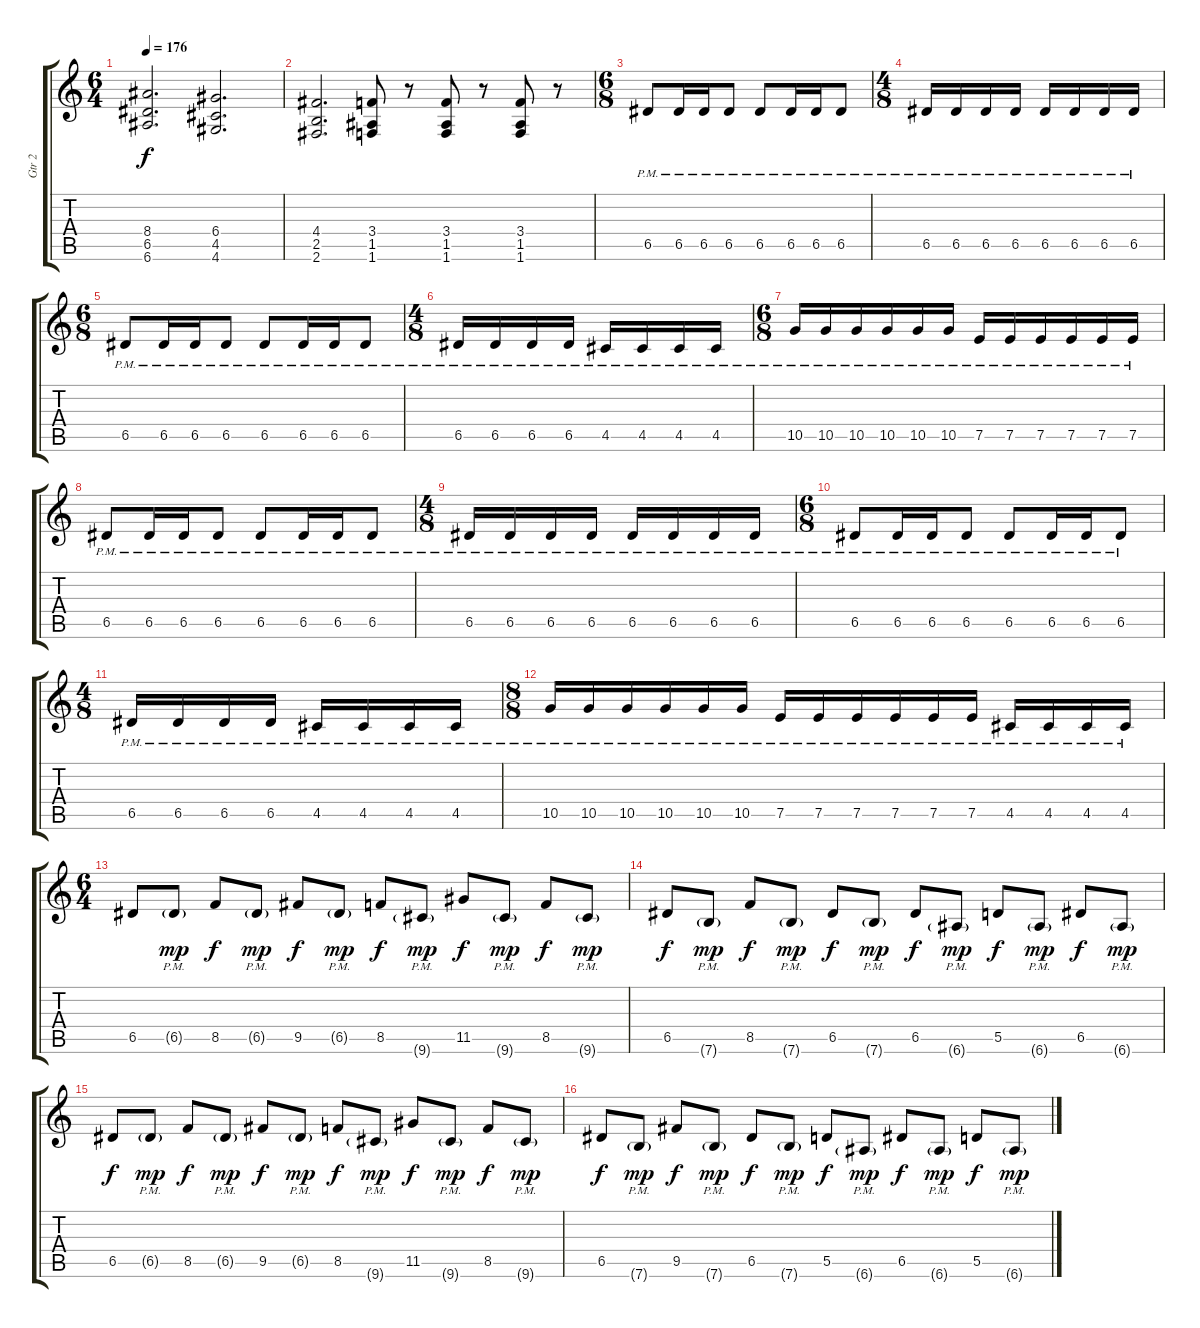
\track ("Gtr 2" "Gtr 2") {instrument distortionguitar}
\staff {score tabs}
\tuning (E4 B3 G3 D3 A2 E2) {hide}
\ts (6 4)
\tempo 176
\clef g2
\ks c
(8.4 6.5 6.6).2{d dy f} (6.4 4.5 4.6).2{d} |
(4.4 2.5 2.6).2{d} (3.4 1.5 1.6).8 r.8 (3.4 1.5 1.6).8 r.8 (3.4 1.5 1.6).8 r.8 |
\ts (6 8)
6.5{pm}.8 6.5{pm}.16 6.5{pm}.16 6.5{pm}.8 6.5{pm}.8 6.5{pm}.16 6.5{pm}.16 6.5{pm}.8 |
\ts (4 8)
6.5{pm}.16 6.5{pm}.16 6.5{pm}.16 6.5{pm}.16 6.5{pm}.16 6.5{pm}.16 6.5{pm}.16 6.5{pm}.16 |
\ts (6 8)
6.5{pm}.8 6.5{pm}.16 6.5{pm}.16 6.5{pm}.8 6.5{pm}.8 6.5{pm}.16 6.5{pm}.16 6.5{pm}.8 |
\ts (4 8)
6.5{pm}.16 6.5{pm}.16 6.5{pm}.16 6.5{pm}.16 4.5{pm}.16 4.5{pm}.16 4.5{pm}.16 4.5{pm}.16 |
\ts (6 8)
10.5{pm}.16 10.5{pm}.16 10.5{pm}.16 10.5{pm}.16 10.5{pm}.16 10.5{pm}.16 7.5{pm}.16 7.5{pm}.16 7.5{pm}.16 7.5{pm}.16 7.5{pm}.16 7.5{pm}.16 |
6.5{pm}.8 6.5{pm}.16 6.5{pm}.16 6.5{pm}.8 6.5{pm}.8 6.5{pm}.16 6.5{pm}.16 6.5{pm}.8 |
\ts (4 8)
6.5{pm}.16 6.5{pm}.16 6.5{pm}.16 6.5{pm}.16 6.5{pm}.16 6.5{pm}.16 6.5{pm}.16 6.5{pm}.16 |
\ts (6 8)
6.5{pm}.8 6.5{pm}.16 6.5{pm}.16 6.5{pm}.8 6.5{pm}.8 6.5{pm}.16 6.5{pm}.16 6.5{pm}.8 |
\ts (4 8)
6.5{pm}.16 6.5{pm}.16 6.5{pm}.16 6.5{pm}.16 4.5{pm}.16 4.5{pm}.16 4.5{pm}.16 4.5{pm}.16 |
\ts (8 8)
10.5{pm}.16 10.5{pm}.16 10.5{pm}.16 10.5{pm}.16 10.5{pm}.16 10.5{pm}.16 7.5{pm}.16 7.5{pm}.16 7.5{pm}.16 7.5{pm}.16 7.5{pm}.16 7.5{pm}.16 4.5{pm}.16 4.5{pm}.16 4.5{pm}.16 4.5{pm}.16 |
\ts (6 4)
6.5.8 6.5{g pm}.8{dy mp} 8.5.8{dy f} 6.5{g pm}.8{dy mp} 9.5.8{dy f} 6.5{g pm}.8{dy mp} 8.5.8{dy f} 9.6{g pm}.8{dy mp} 11.5.8{dy f} 9.6{g pm}.8{dy mp} 8.5.8{dy f} 9.6{g pm}.8{dy mp} |
6.5.8{dy f} 7.6{g pm}.8{dy mp} 8.5.8{dy f} 7.6{g pm}.8{dy mp} 6.5.8{dy f} 7.6{g pm}.8{dy mp} 6.5.8{dy f} 6.6{g pm}.8{dy mp} 5.5.8{dy f} 6.6{g pm}.8{dy mp} 6.5.8{dy f} 6.6{g pm}.8{dy mp} |
6.5.8{dy f} 6.5{g pm}.8{dy mp} 8.5.8{dy f} 6.5{g pm}.8{dy mp} 9.5.8{dy f} 6.5{g pm}.8{dy mp} 8.5.8{dy f} 9.6{g pm}.8{dy mp} 11.5.8{dy f} 9.6{g pm}.8{dy mp} 8.5.8{dy f} 9.6{g pm}.8{dy mp} |
6.5.8{dy f} 7.6{g pm}.8{dy mp} 9.5.8{dy f} 7.6{g pm}.8{dy mp} 6.5.8{dy f} 7.6{g pm}.8{dy mp} 5.5.8{dy f} 6.6{g pm}.8{dy mp} 6.5.8{dy f} 6.6{g pm}.8{dy mp} 5.5.8{dy f} 6.6{g pm}.8{dy mp}
